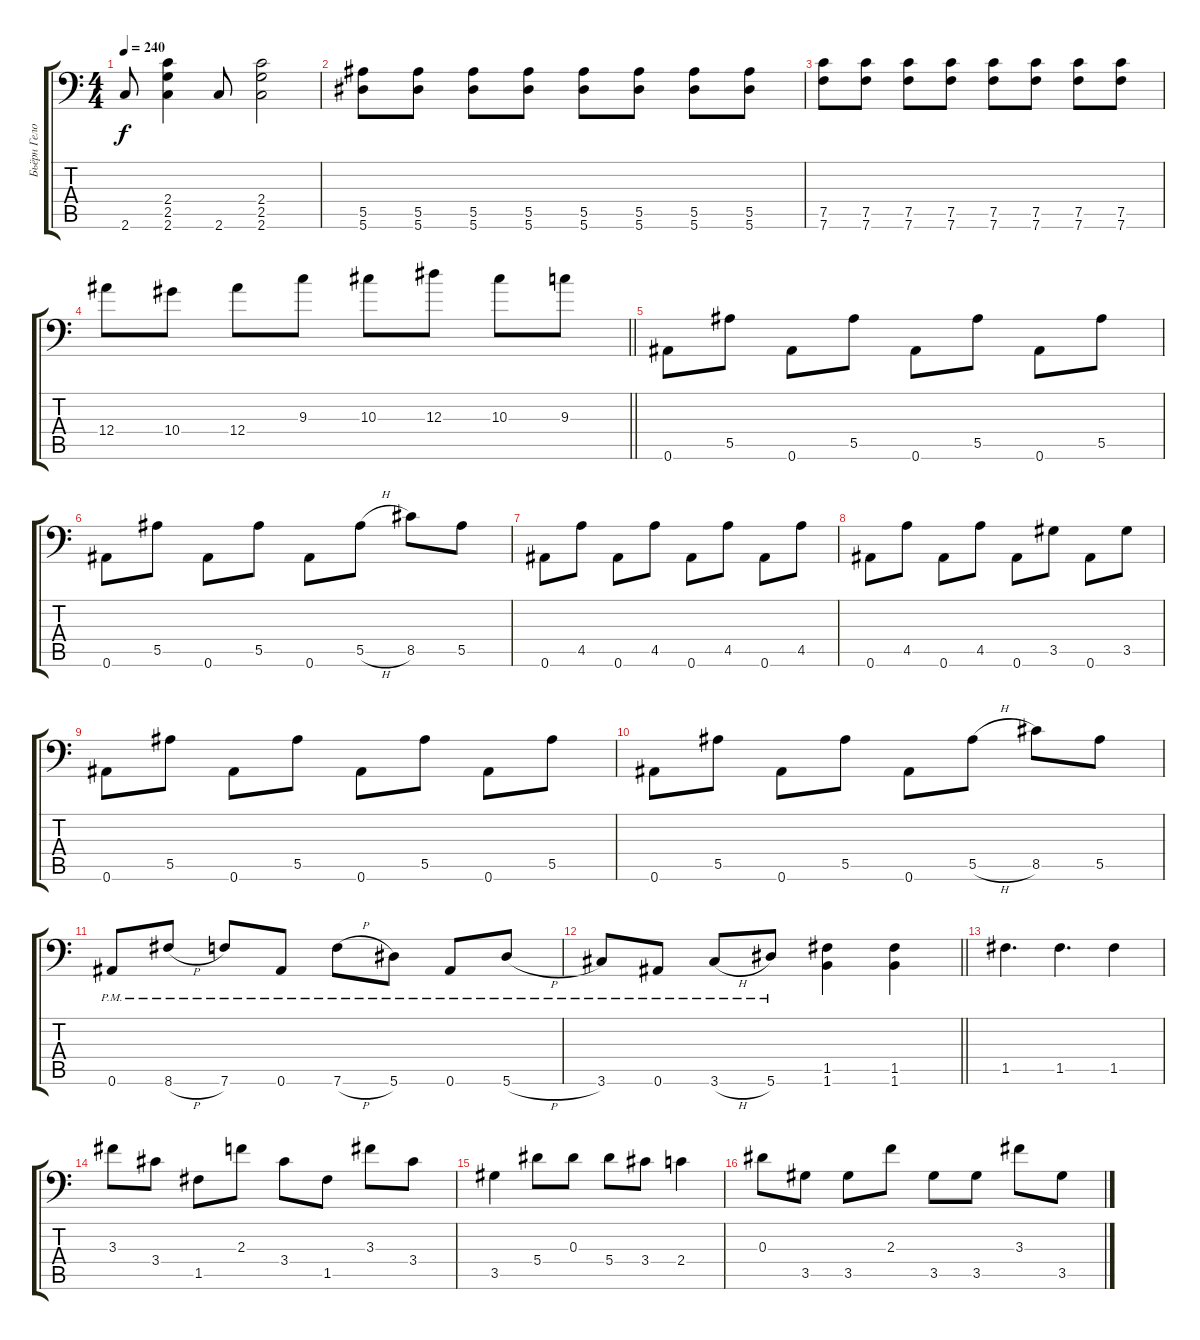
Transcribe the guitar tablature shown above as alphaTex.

\track ("Бьёрн Гелотте" "Бьёрн Гело") {instrument distortionguitar}
\staff {score tabs}
\tuning (C4 G3 Eb3 Bb2 F2 Bb1) {hide}
\ts (4 4)
\tempo 240
\clef f4
\ks c
2.6.8{dy f} (2.4 2.5 2.6).4 2.6.8 (2.4 2.5 2.6).2 |
(5.5 5.6).8 (5.5 5.6).8 (5.5 5.6).8 (5.5 5.6).8 (5.5 5.6).8 (5.5 5.6).8 (5.5 5.6).8 (5.5 5.6).8 |
(7.5 7.6).8 (7.5 7.6).8 (7.5 7.6).8 (7.5 7.6).8 (7.5 7.6).8 (7.5 7.6).8 (7.5 7.6).8 (7.5 7.6).8 |
\barLineRight lightlight
12.4.8 10.4.8 12.4.8 9.3.8 10.3.8 12.3.8 10.3.8 9.3.8 |
\section ("" "")
0.6.8 5.5.8 0.6.8 5.5.8 0.6.8 5.5.8 0.6.8 5.5.8 |
0.6.8 5.5.8 0.6.8 5.5.8 0.6.8 5.5{h}.8 8.5.8 5.5.8 |
0.6.8 4.5.8 0.6.8 4.5.8 0.6.8 4.5.8 0.6.8 4.5.8 |
0.6.8 4.5.8 0.6.8 4.5.8 0.6.8 3.5.8 0.6.8 3.5.8 |
0.6.8 5.5.8 0.6.8 5.5.8 0.6.8 5.5.8 0.6.8 5.5.8 |
0.6.8 5.5.8 0.6.8 5.5.8 0.6.8 5.5{h}.8 8.5.8 5.5.8 |
0.6{pm}.8 8.6{h pm}.8 7.6{pm}.8 0.6{pm}.8 7.6{h pm}.8 5.6{pm}.8 0.6{pm}.8 5.6{h pm}.8 |
\barLineRight lightlight
3.6{pm}.8 0.6{pm}.8 3.6{h pm}.8 5.6{pm}.8 (1.5 1.6).4 (1.5 1.6).4 |
\section ("" "")
1.5.4{d} 1.5.4{d} 1.5.4 |
3.3.8 3.4.8 1.5.8 2.3.8 3.4.8 1.5.8 3.3.8 3.4.8 |
3.5.4 5.4.8 0.3.8 5.4.8 3.4.8 2.4.4 |
0.3.8 3.5.8 3.5.8 2.3.8 3.5.8 3.5.8 3.3.8 3.5.8
